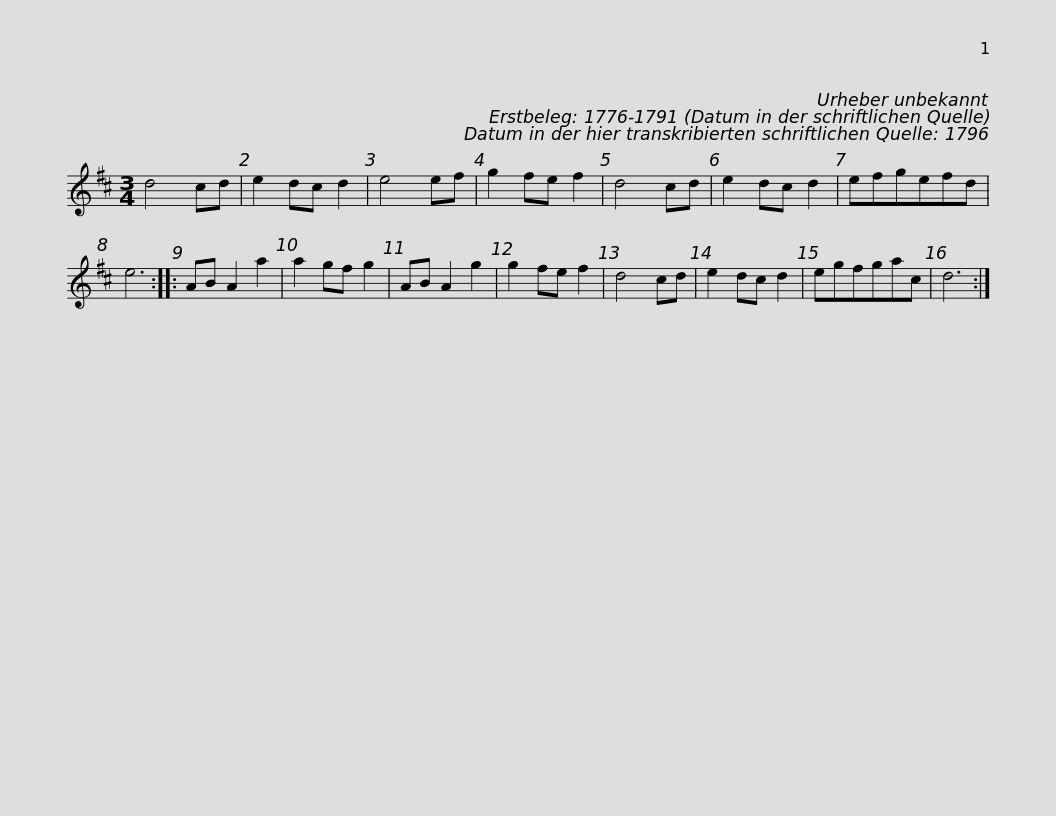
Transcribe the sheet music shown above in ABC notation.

X:1
L:1/8
M:3/4
I:linebreak $
K:D
V:1 treble
V:1
 d4 cd | e2 dc d2 | e4 ef | g2 fe f2 | d4 cd | %5
 e2 dc d2 | efgefd | e6 :: AB A2 a2 | a2 gf g2 |$ %10
 AB A2 g2 | g2 fe f2 | d4 cd | e2 dc d2 | egfgac | %15
 d6 :| %16
